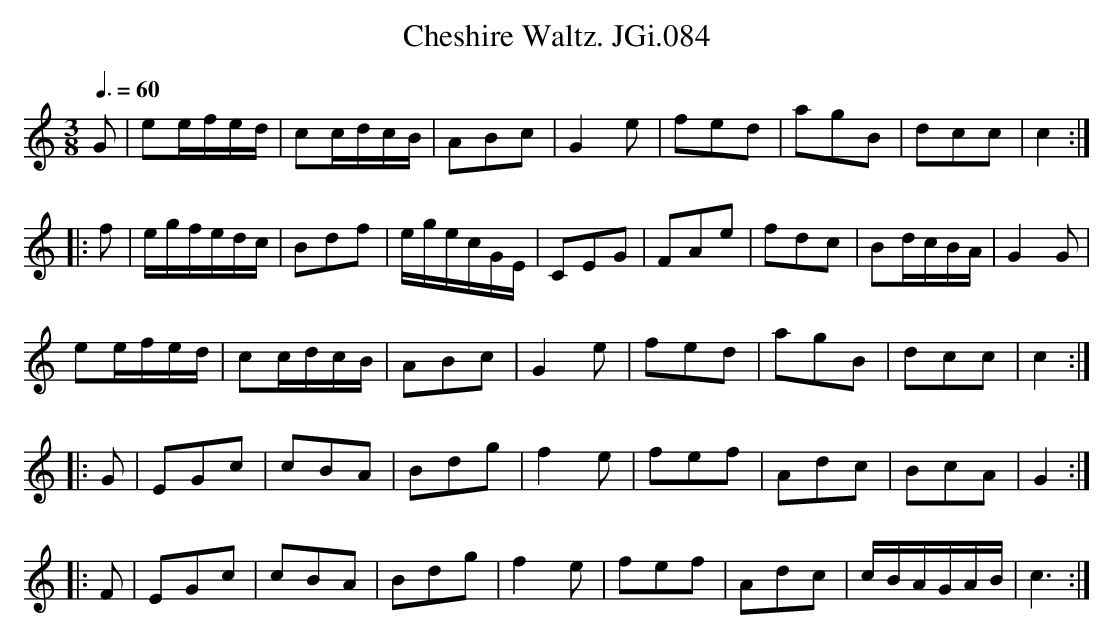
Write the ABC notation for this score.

X:1
T:Cheshire Waltz. JGi.084
M:3/8
L:1/16
Q:3/8=60
K:C
G2|e2efed|c2cdcB|A2B2c2|G4e2|f2e2d2|a2g2B2|d2c2c2|c4:|
|:f2|egfedc|B2d2f2|egecGE|C2E2G2|F2A2e2|f2d2c2|B2dcBA|G4G2|
e2efed|c2cdcB|A2B2c2|G4e2|f2e2d2|a2g2B2|d2c2c2|c4:|
|:G2|E2G2c2|c2B2A2|B2d2g2|f4e2|f2e2f2|A2d2c2|B2c2A2|G4:|
|:F2|E2G2c2|c2B2A2|B2d2g2|f4e2|f2e2f2|A2d2c2|cBAGAB|c6:|
